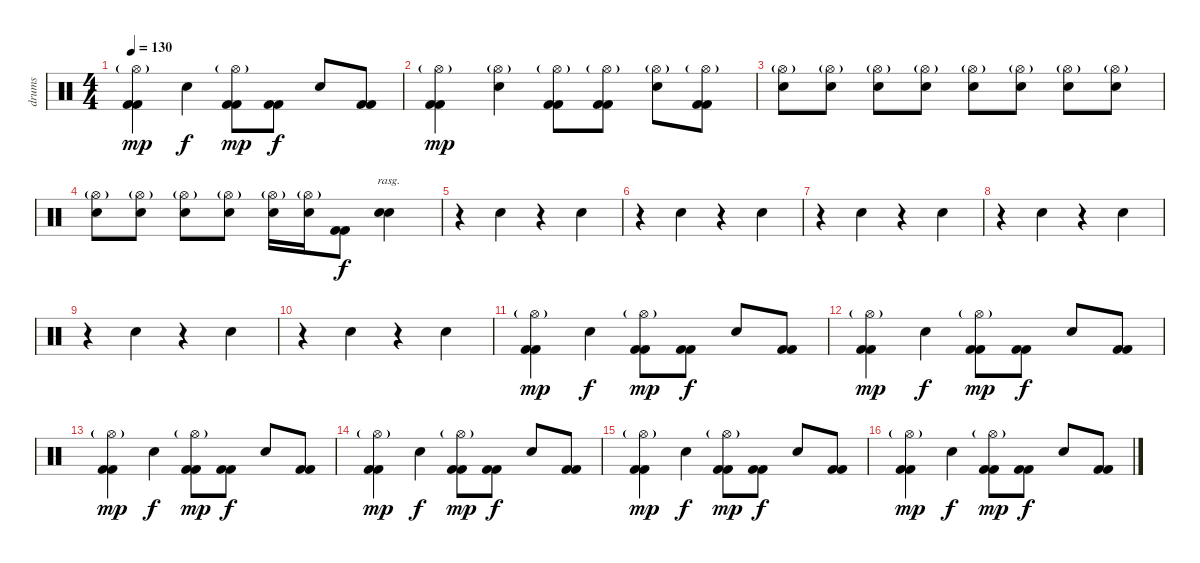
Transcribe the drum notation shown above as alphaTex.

\track ("drums" "drums") {instrument percussion}
\staff {score}
\articulation defaults
\ts (4 4)
\tempo 130
\clef neutral
\ks c
("Kick (hit) 2" "Kick (hit) 2" "Hi-Hat (open)"{g}).4{dy mp} "Snare (hit) 2".4{dy f} ("Kick (hit) 2" "Kick (hit) 2" "Hi-Hat (open)"{g}).8{dy mp} ("Kick (hit) 2" "Kick (hit) 2").8{dy f} "Snare (hit) 2".8 ("Kick (hit) 2" "Kick (hit) 2").8 |
("Kick (hit) 2" "Kick (hit) 2" "Hi-Hat (open)"{g}).4{dy mp} ("Snare (hit) 2" "Hi-Hat (open)"{g}).4 ("Kick (hit) 2" "Kick (hit) 2" "Hi-Hat (open)"{g}).8 ("Kick (hit) 2" "Kick (hit) 2" "Hi-Hat (open)"{g}).8 ("Snare (hit) 2" "Hi-Hat (open)"{g}).8 ("Kick (hit) 2" "Kick (hit) 2" "Hi-Hat (open)"{g}).8{volume 0} |
("Snare (hit) 2" "Hi-Hat (open)"{g}).8{volume 16} ("Snare (hit) 2" "Hi-Hat (open)"{g}).8 ("Snare (hit) 2" "Hi-Hat (open)"{g}).8 ("Snare (hit) 2" "Hi-Hat (open)"{g}).8 ("Snare (hit) 2" "Hi-Hat (open)"{g}).8 ("Snare (hit) 2" "Hi-Hat (open)"{g}).8 ("Snare (hit) 2" "Hi-Hat (open)"{g}).8 ("Snare (hit) 2" "Hi-Hat (open)"{g}).8 |
("Snare (hit) 2" "Hi-Hat (open)"{g}).8 ("Snare (hit) 2" "Hi-Hat (open)"{g}).8 ("Snare (hit) 2" "Hi-Hat (open)"{g}).8 ("Snare (hit) 2" "Hi-Hat (open)"{g}).8 ("Snare (hit) 2" "Hi-Hat (open)"{g}).16 ("Snare (hit) 2" "Hi-Hat (open)"{g}).16 ("Kick (hit) 2" "Kick (hit) 2").8{dy f} ("Electric Snare (hit)" "Snare (hit) 2").4{bd 480 rasg ii} |
r.4 "Snare (hit) 2".4 r.4 "Snare (hit) 2".4 |
r.4 "Snare (hit) 2".4 r.4 "Snare (hit) 2".4 |
r.4 "Snare (hit) 2".4 r.4 "Snare (hit) 2".4 |
r.4 "Snare (hit) 2".4 r.4 "Snare (hit) 2".4 |
r.4 "Snare (hit) 2".4 r.4 "Snare (hit) 2".4 |
r.4 "Snare (hit) 2".4 r.4 "Snare (hit) 2".4 |
("Kick (hit) 2" "Kick (hit) 2" "Hi-Hat (open)"{g}).4{dy mp} "Snare (hit) 2".4{dy f} ("Kick (hit) 2" "Kick (hit) 2" "Hi-Hat (open)"{g}).8{dy mp} ("Kick (hit) 2" "Kick (hit) 2").8{dy f} "Snare (hit) 2".8 ("Kick (hit) 2" "Kick (hit) 2").8 |
("Kick (hit) 2" "Kick (hit) 2" "Hi-Hat (open)"{g}).4{dy mp} "Snare (hit) 2".4{dy f} ("Kick (hit) 2" "Kick (hit) 2" "Hi-Hat (open)"{g}).8{dy mp} ("Kick (hit) 2" "Kick (hit) 2").8{dy f} "Snare (hit) 2".8 ("Kick (hit) 2" "Kick (hit) 2").8 |
("Kick (hit) 2" "Kick (hit) 2" "Hi-Hat (open)"{g}).4{dy mp} "Snare (hit) 2".4{dy f} ("Kick (hit) 2" "Kick (hit) 2" "Hi-Hat (open)"{g}).8{dy mp} ("Kick (hit) 2" "Kick (hit) 2").8{dy f} "Snare (hit) 2".8 ("Kick (hit) 2" "Kick (hit) 2").8 |
("Kick (hit) 2" "Kick (hit) 2" "Hi-Hat (open)"{g}).4{dy mp} "Snare (hit) 2".4{dy f} ("Kick (hit) 2" "Kick (hit) 2" "Hi-Hat (open)"{g}).8{dy mp} ("Kick (hit) 2" "Kick (hit) 2").8{dy f} "Snare (hit) 2".8 ("Kick (hit) 2" "Kick (hit) 2").8 |
("Kick (hit) 2" "Kick (hit) 2" "Hi-Hat (open)"{g}).4{dy mp} "Snare (hit) 2".4{dy f} ("Kick (hit) 2" "Kick (hit) 2" "Hi-Hat (open)"{g}).8{dy mp} ("Kick (hit) 2" "Kick (hit) 2").8{dy f} "Snare (hit) 2".8 ("Kick (hit) 2" "Kick (hit) 2").8 |
("Kick (hit) 2" "Kick (hit) 2" "Hi-Hat (open)"{g}).4{dy mp} "Snare (hit) 2".4{dy f} ("Kick (hit) 2" "Kick (hit) 2" "Hi-Hat (open)"{g}).8{dy mp} ("Kick (hit) 2" "Kick (hit) 2").8{dy f} "Snare (hit) 2".8 ("Kick (hit) 2" "Kick (hit) 2").8
